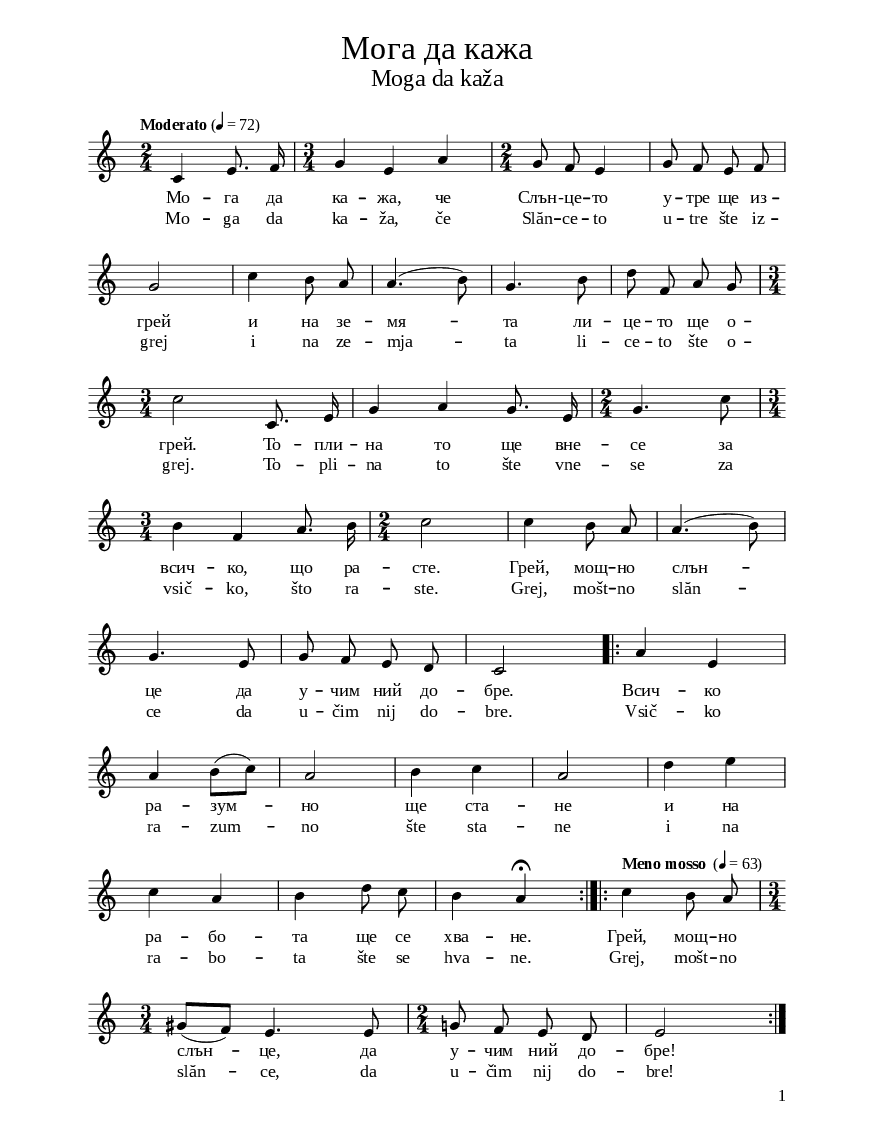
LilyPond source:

\version "2.24.1"

% include paper part and global functions
\include "include/globals.ily"

\bookpart {
  \label #'ref108
  \tocItem \markup "Мога да кажа – Moga da kaža "
  \include "include/bookpart-paper.ily"
  \score {
    \include "include/score-layout.ily"


    \new Voice \relative c' {
      \clef treble
      \key c \major
      \time 2/4
      \tempoFunc "Moderato" 4 "72"

      \autoBeamOff
      c4 e8. f16 |\time 3/4  g4 e  a4 |\time 2/4  g8 f8 e4 |  g8 f e f | \break

      g2 | c4 b8 a8 | a4. (b8) | g4. b8 | d8 f, a g | \break


      \time 3/4 c2 c,8. e16 | g4 a g8. e16 | \time 2/4 g4. c8 | \break

      \time 3/4  b4  f4  a8.  b16 | \time 2/4  | c2 | c4  b8  a8 | a4. (  b8 ) \break |

      g4.  e8 |  g8  f8  e8  d8 | c2
      | \bar ".|:"  \key a \minor a'4  e4 \break |
      a4  b8 ( [  c8 ) ] | a2 | b4  c4 | a2 | d4  e4 \break |
      c4  a4 | b4  d8  c8 | b4  a4 ^\fermata


      \tempoFunc "Meno mosso " 4 "63"| \bar ":|.|:" c4  b8  a8 \break |

      \time 3/4  | gis8 ( [  f8 ) ]  e4.  e8 | \time 2/4  | g!8  f8  e8  d8 | e2
      \bar ":|."

    }

    \addlyrics {
      Мо -- га да ка -- жа,

      че Слън -- "-це" -- то у -- тре ще из -- грей

      и на зе -- мя -- та ли -- це -- то ще о -- грей.

      То -- пли -- на то ще вне -- се

      за всич -- ко, що ра -- сте.

      Грей, мощ -- но слън -- це

      да у -- чим ний до -- бре.

      Всич -- ко ра  -- зум  -- но ще

      ста  -- не и на ра  -- бо  -- та ще

      се хва  -- не. Грей, мощ  -- но слън

      -- це, да у  -- чим ний до  --
      бре!
    }
    \addlyrics {
      Mo -- ga da ka -- ža,

      če Slăn -- ce -- to u -- tre šte iz -- grej

      i na ze -- mja -- ta li -- ce -- to šte o -- grej.

      To -- pli -- na to šte vne -- se

      za vsič -- ko, što ra -- ste.

      Grej, mošt -- no slăn -- ce

      da u -- čim nij do -- bre.

      Vsič -- ko ra  -- zum  -- no šte

      sta  -- ne i na ra  -- bo  -- ta šte

      se hva  -- ne. Grej, mošt  -- no slăn

      -- ce, da u  -- čim nij do  --
      bre!
    }

    \header {
      title = \titleFunc "Мога да кажа" "Moga da kaža"
    }

    \midi{}

  } % score

  %\markup \dc-one "D.C. al Fine"
  %

  % include foreign translation(s) of the song

  %\pageBreak
  \version "2.22.0"

\markup \fill-line { \fontsize #6 "Ich kann sagen" }
\markup \null
\markup \null
\markup \fontsize #+2.5 {
    \hspace #12
    \override #'(baseline-skip . 2)

        \column {
     \line { " " }
      \line { " " Ich kann sagen, }

 \line { " " dass die Sonne morgen aufgehen }

 \line { " " und das Antlitz der Erde erleuchten wird.}

 \line { " " Sie wird in alles, was wächst, Wärme hineinbringen.}

 \line { " " Scheine, mächtige Sonne, damit wir gut lernen!}

 \line { " " Alle Vernünftbegabten werden sich erheben}

 \line { " " und sich an die Arbeit machen. }

 \line { " " Scheine, mächtige Sonne, damit wir gut lernen!}

 \line { " " Alles vernünftige wird sich erheben}

 \line { " " und wird sich an die Arbeit machen.}

 \line { " " Scheine, mächtige Sonne, damit wir gut lernen! }


    }


}


} % bookpart
